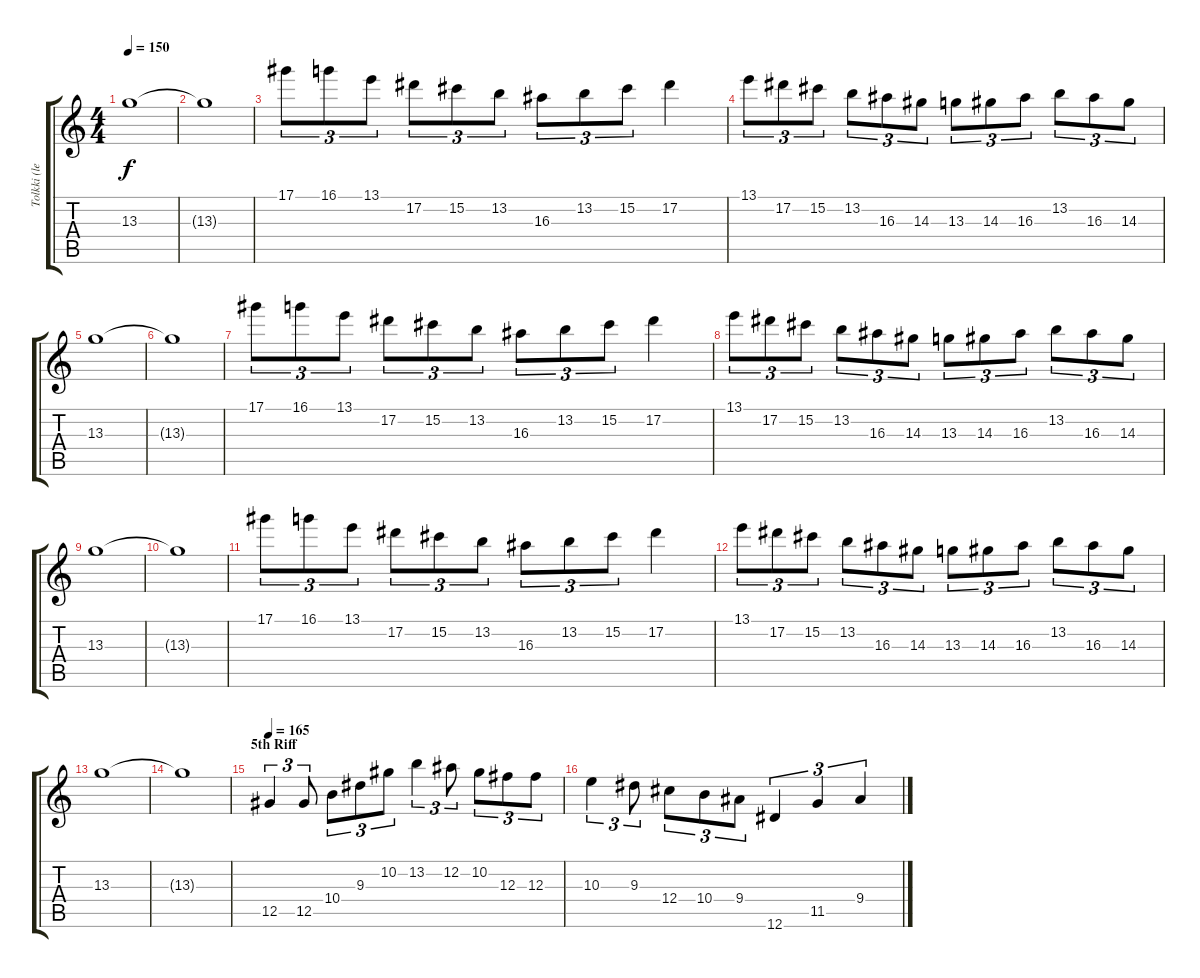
\track ("Tolkki (lead)" "Tolkki (le") {instrument overdrivenguitar}
\staff {score tabs}
\tuning (Eb4 Bb3 Gb3 Db3 Ab2 Eb2) {hide}
\ts (4 4)
\tempo 150
\clef g2
\ks c
13.3.1{dy f} |
13.3{t}.1 |
17.1.8{tu (3 2)} 16.1.8{tu (3 2)} 13.1.8{tu (3 2)} 17.2.8{tu (3 2)} 15.2.8{tu (3 2)} 13.2.8{tu (3 2)} 16.3.8{tu (3 2)} 13.2.8{tu (3 2)} 15.2.8{tu (3 2)} 17.2.4 |
13.1.8{tu (3 2)} 17.2.8{tu (3 2)} 15.2.8{tu (3 2)} 13.2.8{tu (3 2)} 16.3.8{tu (3 2)} 14.3.8{tu (3 2)} 13.3.8{tu (3 2)} 14.3.8{tu (3 2)} 16.3.8{tu (3 2)} 13.2.8{tu (3 2)} 16.3.8{tu (3 2)} 14.3.8{tu (3 2)} |
13.3.1 |
13.3{t}.1 |
17.1.8{tu (3 2)} 16.1.8{tu (3 2)} 13.1.8{tu (3 2)} 17.2.8{tu (3 2)} 15.2.8{tu (3 2)} 13.2.8{tu (3 2)} 16.3.8{tu (3 2)} 13.2.8{tu (3 2)} 15.2.8{tu (3 2)} 17.2.4 |
13.1.8{tu (3 2)} 17.2.8{tu (3 2)} 15.2.8{tu (3 2)} 13.2.8{tu (3 2)} 16.3.8{tu (3 2)} 14.3.8{tu (3 2)} 13.3.8{tu (3 2)} 14.3.8{tu (3 2)} 16.3.8{tu (3 2)} 13.2.8{tu (3 2)} 16.3.8{tu (3 2)} 14.3.8{tu (3 2)} |
13.3.1 |
13.3{t}.1 |
17.1.8{tu (3 2)} 16.1.8{tu (3 2)} 13.1.8{tu (3 2)} 17.2.8{tu (3 2)} 15.2.8{tu (3 2)} 13.2.8{tu (3 2)} 16.3.8{tu (3 2)} 13.2.8{tu (3 2)} 15.2.8{tu (3 2)} 17.2.4 |
13.1.8{tu (3 2)} 17.2.8{tu (3 2)} 15.2.8{tu (3 2)} 13.2.8{tu (3 2)} 16.3.8{tu (3 2)} 14.3.8{tu (3 2)} 13.3.8{tu (3 2)} 14.3.8{tu (3 2)} 16.3.8{tu (3 2)} 13.2.8{tu (3 2)} 16.3.8{tu (3 2)} 14.3.8{tu (3 2)} |
13.3.1 |
13.3{t}.1 |
\section ("" "5th Riff")
\tempo 165
12.5.4{tu (3 2)} 12.5.8{tu (3 2)} 10.4.8{tu (3 2)} 9.3.8{tu (3 2)} 10.2.8{tu (3 2)} 13.2.4{tu (3 2)} 12.2.8{tu (3 2)} 10.2.8{tu (3 2)} 12.3.8{tu (3 2)} 12.3.8{tu (3 2)} |
10.3.4{tu (3 2)} 9.3.8{tu (3 2)} 12.4.8{tu (3 2)} 10.4.8{tu (3 2)} 9.4.8{tu (3 2)} 12.6.4{tu (3 2)} 11.5.4{tu (3 2)} 9.4.4{tu (3 2)}
